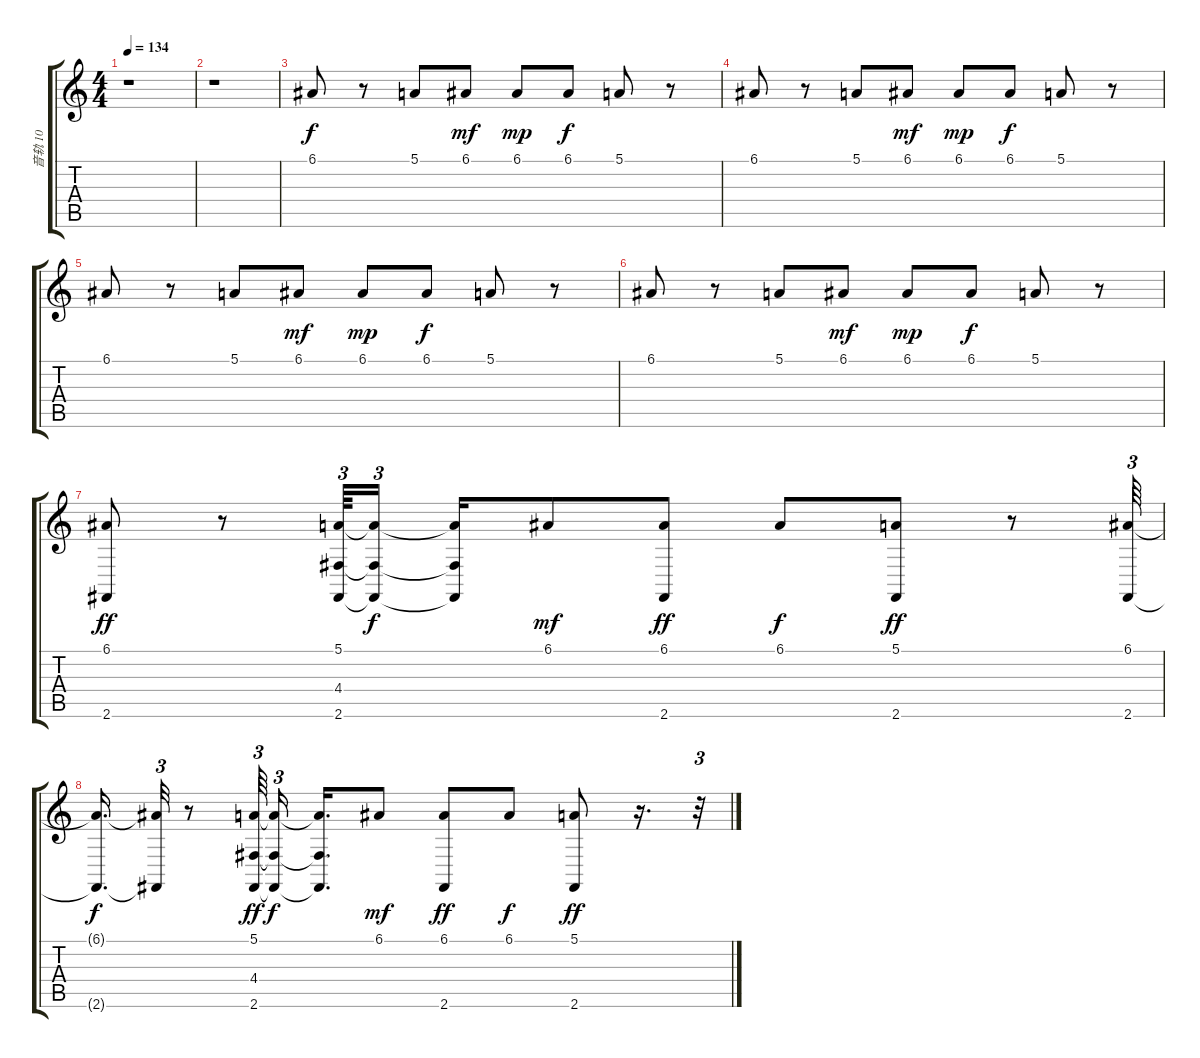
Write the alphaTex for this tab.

\track ("音轨 10" "音轨 10") {instrument sopranosax}
\staff {score tabs}
\tuning (E4 B3 G3 D3 A2 E2) {hide}
\ts (4 4)
\tempo 134
\clef g2
\ks c
r.1{dy f instrument sopranosax} |
r.1 |
6.1.8{volume 13 balance 8 instrument sopranosax} r.8 5.1.8 6.1.8{dy mf} 6.1.8{dy mp} 6.1.8{dy f} 5.1.8 r.8 |
6.1.8 r.8 5.1.8 6.1.8{dy mf} 6.1.8{dy mp} 6.1.8{dy f} 5.1.8 r.8 |
6.1.8 r.8 5.1.8 6.1.8{dy mf} 6.1.8{dy mp} 6.1.8{dy f} 5.1.8 r.8 |
6.1.8 r.8 5.1.8 6.1.8{dy mf} 6.1.8{dy mp} 6.1.8{dy f} 5.1.8 r.8 |
(6.1 2.6).8{dy ff} r.8 (5.1 4.4 2.6).64{tu (3 2)} (5.1{t} 4.4{t} 2.6{t}).16{tu (3 2) dy f} (5.1{t} 4.4{t} 2.6{t}).16 6.1.8{dy mf} (6.1 2.6).8{dy ff} 6.1.8{dy f} (5.1 2.6).8{dy ff} r.8 (6.1 2.6).64{tu (3 2)} |
(6.1{t} 2.6{t}).16{d dy f} (6.1{t} 2.6{t}).32{tu (3 2)} r.8 (5.1 4.4 2.6).64{tu (3 2) dy ff} (5.1{t} 4.4{t} 2.6{t}).16{tu (3 2) dy f} (5.1{t} 4.4{t} 2.6{t}).16{d} 6.1.8{dy mf} (6.1 2.6).8{dy ff} 6.1.8{dy f} (5.1 2.6).8{dy ff} r.16{d} r.32{tu (3 2)}
